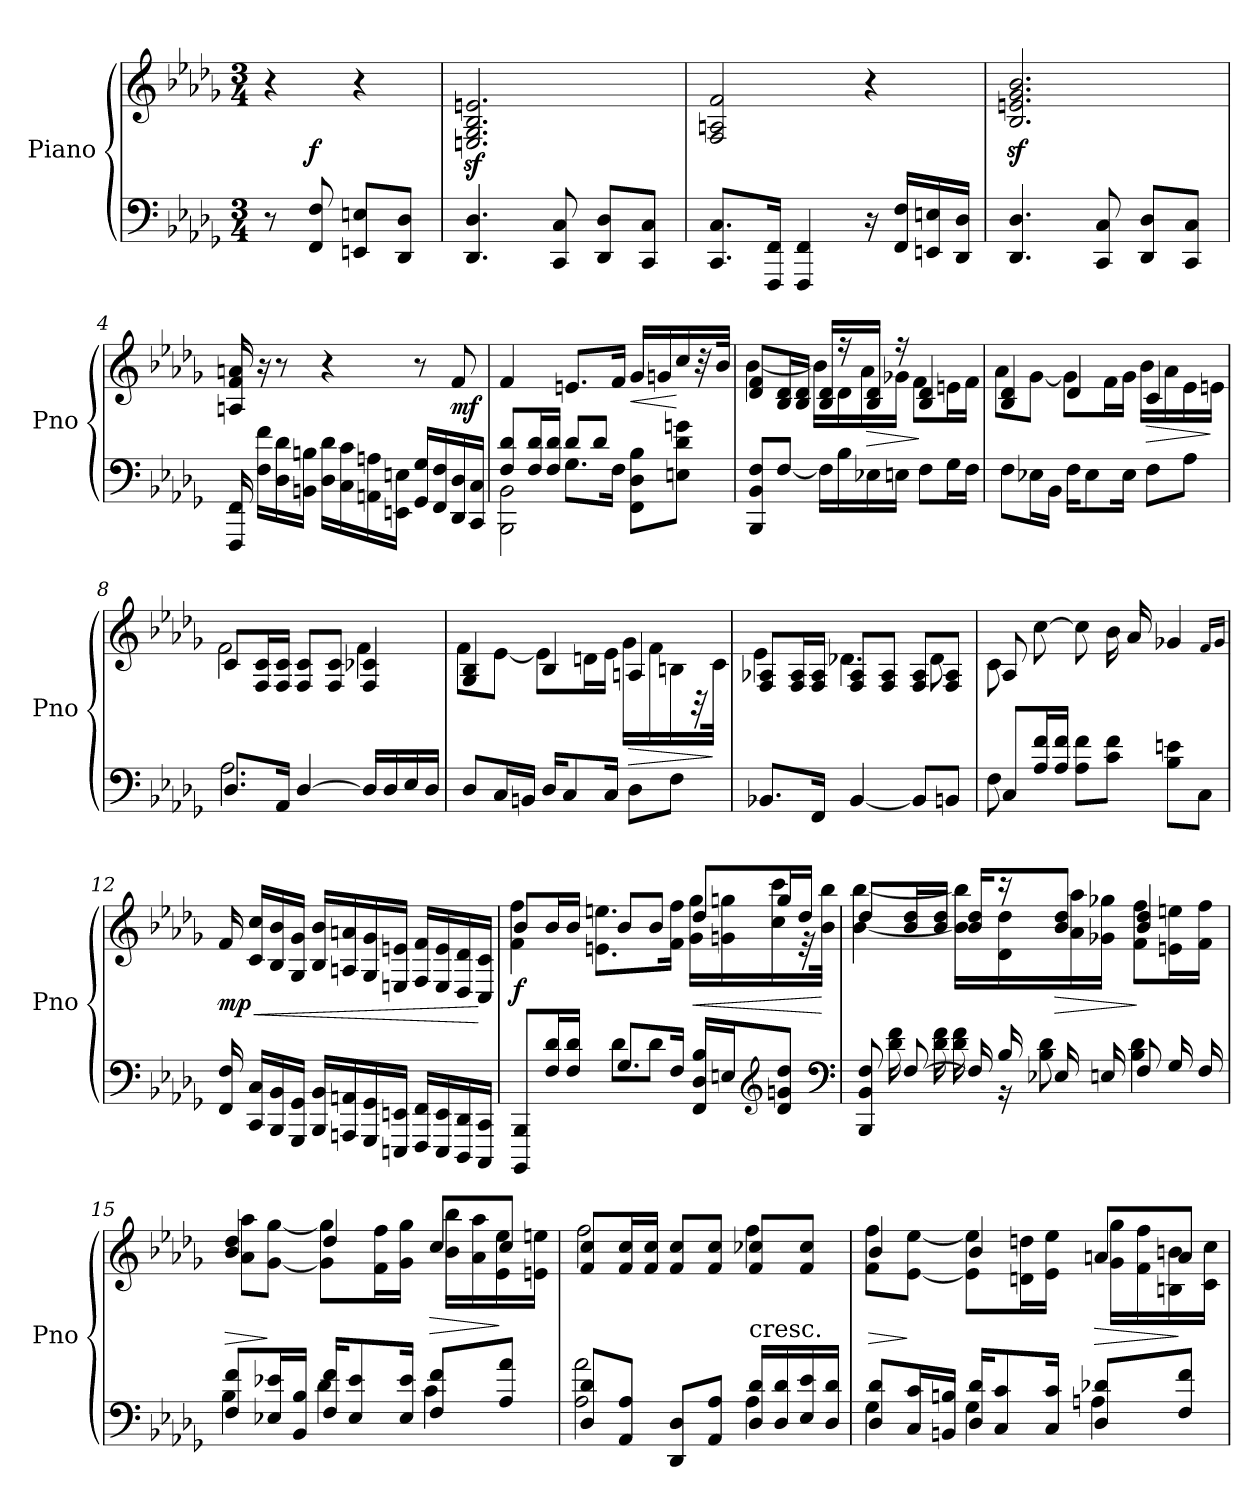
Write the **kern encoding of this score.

**kern	**kern	**dynam
*part1	*part1	*part1
*staff2	*staff1	*staff1/2
*I"Piano	*	*
*I'Pno	*	*
*clefF4	*clefG2	*
*k[b-e-a-d-g-]	*k[b-e-a-d-g-]	*
*b-:	*b-:	*
*M3/4	*M3/4	*
=	=	=
*	*^	*
8r	4r	8ryy	.
8FF 8F	.	4.ryy	f
8EEn 8EnL	4r	.	.
8DD- 8D-J	.	.	.
*	*v	*v	*
=1	=1	=1
4.DD- 4.D-	2.Enz> 2.G-z> 2.B-z> 2.enz>	.
8CC 8C	.	.
8DD- 8D-L	.	.
8CC 8CJ	.	.
=2	=2	=2
8.CC 8.CL	2F 2An 2f	.
16FFF 16FFJk	.	.
4FFF 4FF	.	.
16r	4r	.
16FF 16FLL	.	.
16EEn 16En	.	.
16DD- 16D-JJ	.	.
=3	=3	=3
4.DD- 4.D-	2.B-z> 2.enz> 2.g-z> 2.b-z>	.
8CC 8C	.	.
8DD- 8D-L	.	.
8CC 8CJ	.	.
=4	=4	=4
16FFF 16FF	16An 16f 16an	.
16F 16fLL	16r	.
16D- 16d-	8r	.
16BBn 16BnJJ	.	.
16D- 16d-LL	4r	.
16C 16c	.	.
16AAn 16An	.	.
16EEn 16EnJJ	.	.
16GG- 16G-LL	8r	.
16FF 16F	.	.
16DD- 16D-	8f	mf
16CC 16CJJ	.	.
=5	=5	=5
*^	*	*
*	*^	*	*
2BBB-\ 2BB-\	4ryy	8F 8d-L	4f	.
.	.	16F 16d-L	.	.
.	.	16F 16d-JJ	.	.
.	8.G-L	8d-L	8.enL	.
.	.	8d-J	.	.
.	16FJk	.	16fJk	.
8FF 8D- 8B-L	4ryy	4ryy	16g-LL	<
.	.	.	16gn	.
8En 8d- 8gnJ	.	.	16cc	[
.	.	.	32r	.
.	.	.	32b-JJk	.
*v	*v	*v	*	*
=6	=6	=6
*	*^	*
8BBB- 8BB- 8FL	8d- 8fL	[4b-	.
[8FJ	16B- 16d-L	.	.
.	16B- 16d-JJ	.	.
16FLL]	16B- 16d-LL	16b-LL]	.
16B-	16r	16d-	.
16E-X	16B- 16d-JJ	16a-	>
16EnJJ	16r	16g-XJJ	.
8FL	4B- 4d-	8fL	]
16G-L	.	16enL	.
16FJJ	.	16fJJ	.
=7	=7	=7	=7
8FL	4B- 4d-	8a-L	.
16E-XL	.	[8g-J	.
16BB-JJ	.	.	.
16FKL	4d-	8g-L]	.
8E-	.	.	.
.	.	16fL	.
16E-Jk	.	16g-JJ	.
8FL	4c	16b-LL	>
.	.	16a-	.
8A-J	.	16e-	.
.	.	16enJJ	]
=8	=8	=8	=8
*^	*	*	*
8.D-L	2.A-	8cL	2f	.
.	.	16F 16cL	.	.
16AA-Jk	.	16F 16cJJ	.	.
[4D-	.	8F 8cL	.	.
.	.	8F 8cJ	.	.
16D-LL]	.	4F 4c-X	4f	.
16D-	.	.	.	.
16E-	.	.	.	.
16D-JJ	.	.	.	.
*v	*v	*	*	*
=9	=9	=9	=9
8D-L	4G- 4B-	8fL	.
16CL	.	[8e-J	.
16BBnJJ	.	.	.
16D-KL	4B-	8e-L]	.
8C	.	.	.
.	.	16dnL	.
16CJk	.	16e-JJ	.
8D-L	4An	16g-LL	>
.	.	16f	.
8FJ	.	16Bn	.
.	.	32r	.
.	.	32cJJk	]
=10	=10	=10	=10
8.BB-XL	8F 8A-XL	4e-	.
.	16F 16A-L	.	.
16FFJk	16F 16A-JJ	.	.
[4BB-	8F 8A-L	4.d-X	.
.	8F 8A-J	.	.
8BB-L]	8F 8A-L	.	.
8BBnJ	8F 8A-J	8d-	.
=11	=11	=11	=11
*^	*	*	*
8CL	8F	8A-	8c	.
16A- 16fL	8ryy	[8cc	2ryy	.
16A- 16fJJ	.	.	.	.
8A- 8fL	2ryy	8cc]	.	.
8c 8fJ	.	16b-	.	.
.	.	16a-	.	.
8B- 8enL	.	4g-X	.	.
8CJ	.	.	8ryy	.
*v	*v	*	*	*
*	*v	*v	*
.	16qfLL	.
.	16qg-JJ	.
=12	=12	=12
16FF 16F	16f	< mp
16CC 16CLL	16c 16ccLL	.
16BBB- 16BB-	16B- 16b-	.
16GGG- 16GG-JJ	16G- 16g-JJ	.
16BBB- 16BB-LL	16B- 16b-LL	.
16AAAn 16AAn	16An 16an	.
16GGG- 16GG-	16G- 16g-	.
16EEEn 16EEnJJ	16En 16enJJ	.
16FFF 16FFLL	16F 16fLL	.
16EEE 16EE	16E 16e	.
16DDD- 16DD-	16D- 16d-	.
16CCC 16CCJJ	16C 16cJJ	[
=13	=13	=13
*^	*^	*
8BBBB- 8BBB-L	4ryy	8b-L	4f 4ff	f
16F 16d-L	.	16b-L	.	.
16F 16d-JJ	.	16b-JJ	.	.
8.G-L	8d-L	8b-L	8.en 8.eenL	.
.	8d-J	8b-J	.	.
16FJk	.	.	16f 16ffJk	.
16FF/ 16D-/ 16B-/LL	4ryy	8dd-L	16g- 16gg-LL	<
16EnJ	.	.	16gn 16ggn	.
*clefG2	*	*	*	*
8d- 8gn 8dd-J	.	16ggL	16cc 16ccc	.
.	.	16dd-JJ	32r	.
.	.	.	32b- 32bb-JJk	[
*clefF4	*	*	*	*
=14	=14	=14	=14	=14
8BBB- 8BB- 8F	8ryy	8dd-L	[4b- [4bb-	.
[8F	16d- 16f	16b- 16dd-L	.	.
.	16d- 16f	16b- 16dd-JJ	.	.
16F]	16d- 16f	16b- 16dd-KL	16b-] 16bb-]LL	.
16B-	16r	16r	16d- 16dd-	.
16E-X	8B- 8d-	8b- 8dd-J	16a- 16aa-	>
16En	.	.	16g-X 16gg-XJJ	.
8F	4B- 4d-	4b- 4dd-	8f 8ffL	]
16G-	.	.	16en 16eenL	.
16F	.	.	16f 16ffJJ	.
=15	=15	=15	=15	=15
8F 8fL	4B-	4b- 4dd-	8a- 8aa-L	>
16E-X 16e-XL	.	.	[8g- [8gg-J	]
16BB- 16B-JJ	.	.	.	.
16F 16fKL	4d-	4dd-	8g-] 8gg-]L	.
8E- 8e-	.	.	.	.
.	.	.	16f 16ffL	.
16E- 16e-Jk	.	.	16g- 16gg-JJ	.
8F 8fL	4c	8ccL	16b- 16bb-LL	>
.	.	.	16a- 16aa-	.
8A- 8a-J	.	8ccJ	16e- 16ee-	]
.	.	.	16en 16eenJJ	.
=16	=16	=16	=16	=16
8D- 8d-L	2A- 2a-	8f 8ccL	2ff	.
8AA- 8A-J	.	16f 16ccL	.	.
.	.	16f 16ccJJ	.	.
8DD- 8D-L	.	8f 8ccL	.	.
8AA- 8A-J	.	8f 8ccJ	.	.
!	!	!LO:TX:c:t=cresc.	!	!
16D- 16d-LL	4A-	8f 8cc-XL	4ff	.
16D- 16d-	.	.	.	.
16E- 16e-	.	8f 8cc-J	.	.
16D- 16d-JJ	.	.	.	.
=17	=17	=17	=17	=17
8D- 8d-L	4G-	4b-	8f 8ffL	>
16C 16cL	.	.	[8e- [8ee-J	]
16BBn 16BnJJ	.	.	.	.
16D- 16d-KL	4G-	4b-	8e-] 8ee-]L	.
8C 8c	.	.	.	.
.	.	.	16dn 16ddnL	.
16C 16cJk	.	.	16e- 16ee-JJ	.
8D- 8d-XL	4An	8anL	16g- 16gg-LL	>
.	.	.	16f 16ff	.
8F 8fJ	.	8aJ	16Bn 16bn	]
.	.	.	16c 16ccJJ	.
*v	*v	*	*	*
*	*v	*v	*
=	=	=
*-	*-	*-
